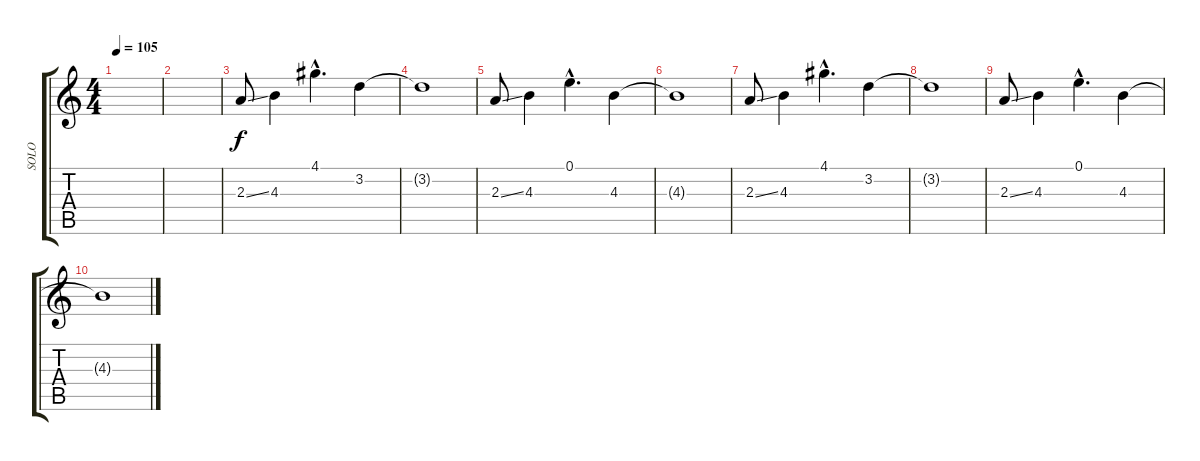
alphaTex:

\track ("SOLO" "SOLO") {instrument overdrivenguitar}
\staff {score tabs}
\tuning (E4 B3 G3 D3 A2 E2) {hide}
\ts (4 4)
\tempo 105
\clef g2
\ks c
|
|
2.3{ss}.8 4.3.4 4.1{hac}.4{d} 3.2.4 |
3.2{t}.1 |
2.3{ss}.8 4.3.4 0.1{hac}.4{d} 4.3.4 |
4.3{t}.1 |
2.3{ss}.8 4.3.4 4.1{hac}.4{d} 3.2.4 |
3.2{t}.1 |
2.3{ss}.8 4.3.4 0.1{hac}.4{d} 4.3.4 |
4.3{t}.1
